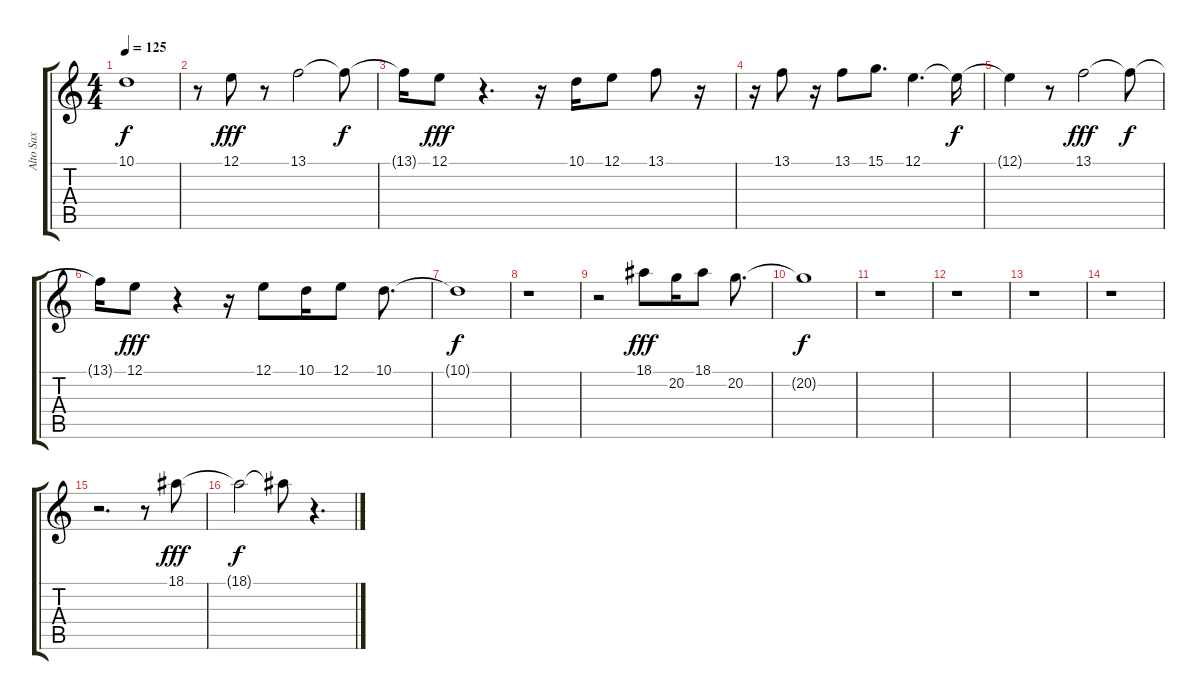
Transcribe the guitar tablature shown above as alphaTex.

\track ("Alto Sax" "Alto Sax") {instrument tenorsax}
\staff {score tabs}
\tuning (E4 B3 G3 D3 A2 E2) {hide}
\ts (4 4)
\tempo 125
\clef g2
\ks c
10.1{t}.1{dy f} |
r.8 12.1.8{dy fff} r.8 13.1.2 13.1{t}.8{dy f} |
13.1{t}.16 12.1.8{dy fff} r.4{d} r.16 10.1.16 12.1.8 13.1.8 r.16 |
r.16 13.1.8 r.16 13.1.8 15.1.8{d} 12.1.4{d} 12.1{t}.16{dy f} |
12.1{t}.4 r.8 13.1.2{dy fff} 13.1{t}.8{dy f} |
13.1{t}.16 12.1.8{dy fff} r.4 r.16 12.1.8 10.1.16 12.1.8 10.1.8{d} |
10.1{t}.1{dy f} |
r.1 |
r.2 18.1.8{dy fff} 20.2.16 18.1.8 20.2.8{d} |
20.2{t}.1{dy f} |
r.1 |
r.1 |
r.1 |
r.1 |
r.2{d} r.8 18.1.8{dy fff} |
18.1{t}.2{dy f} 18.1{t}.8 r.4{d}
